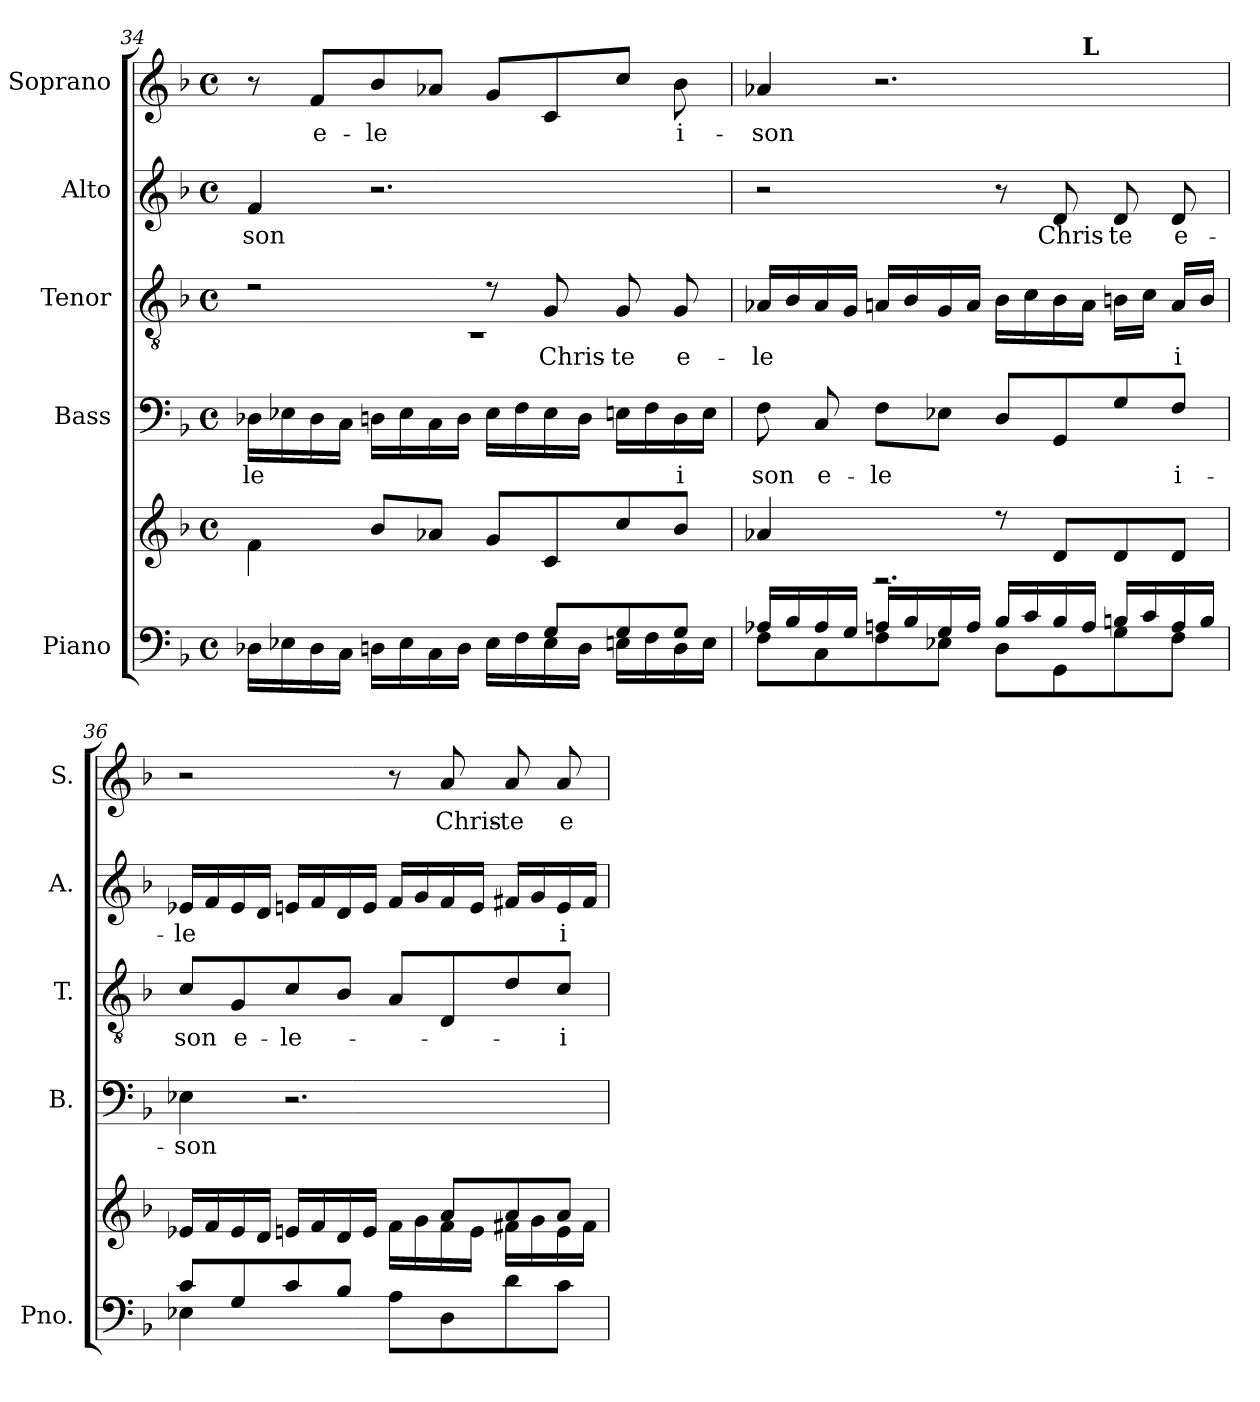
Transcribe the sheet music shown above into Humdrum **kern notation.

**kern	**kern	**kern	**text	**kern	**text	**kern	**text	**kern	**text
*part5	*part5	*part4	*part4	*part3	*part3	*part2	*part2	*part1	*part1
*staff6	*staff5	*staff4	*staff4	*staff3	*staff3	*staff2	*staff2	*staff1	*staff1
*I"Piano	*	*I"Bass	*	*I"Tenor	*	*I"Alto	*	*I"Soprano	*
*I'Pno.	*	*I'B.	*	*I'T.	*	*I'A.	*	*I'S.	*
!!LO:LB:g=z
*clefF4	*clefG2	*clefF4	*	*clefGv2	*	*clefG2	*	*clefG2	*
*k[b-]	*k[b-]	*k[b-]	*	*k[b-]	*	*k[b-]	*	*k[b-]	*
*F:	*F:	*F:	*	*F:	*	*F:	*	*F:	*
*M4/4	*M4/4	*M4/4	*	*M4/4	*	*M4/4	*	*M4/4	*
*met(c)	*met(c)	*met(c)	*	*met(c)	*	*met(c)	*	*met(c)	*
=34	=34	=34	=34	=34	=34	=34	=34	=34	=34
*^	*	*	*	*	*	*	*	*	*
!	!	!	!	!LO:LY:b	!	!	!	!LO:LY:b	!	!
*	*	*	*	*	*^	*	*	*	*	*
16D-X\LL	8ryy	4f\	16D-X\LL	-le	2r	1r	.	4f/	-son	8r	.
16E-X\	.	.	16E-X\	.	.	.	.	.	.	.	.
*v	*v	*	*	*	*	*	*	*	*	*	*
!	!	!	!	!	!	!	!	!	!	!LO:LY:b
16D-\	.	16D-\	.	.	.	.	.	.	8f/L	e-
16C\JJ	.	16C\JJ	.	.	.	.	.	.	.	.
!	!	!	!	!	!	!	!	!	!	!LO:LY:b
16Dn\LL	8b-/L	16Dn\LL	.	.	.	.	2.r	.	8b-/	-le
16E-\	.	16E-\	.	.	.	.	.	.	.	.
16C\	8a-X/J	16C\	.	.	.	.	.	.	8a-X/J	.
16D\JJ	.	16D\JJ	.	.	.	.	.	.	.	.
16E-\LL	8g/L	16E-\LL	.	8r	.	.	.	.	8g/L	.
16F\	.	16F\	.	.	.	.	.	.	.	.
*^	*	*	*	*	*	*	*	*	*	*
!	!	!	!	!	!	!	!LO:LY:b	!	!	!	!
16E-\	8G/L	8c/	16E-\	.	8G/	.	-Chris-	.	.	8c/	.
16D\JJ	.	.	16D\JJ	.	.	.	.	.	.	.	.
!	!	!	!	!	!	!	!LO:LY:b	!	!	!	!
16En\LL	8G/	8cc/	16En\LL	.	8G/	.	-te	.	.	8cc/J	.
16F\	.	.	16F\	.	.	.	.	.	.	.	.
!	!	!	!	!LO:LY:b	!	!	!LO:LY:b	!	!	!	!LO:LY:b
16D\	8G/J	8b-/J	16D\	i	8G/	.	e-	.	.	8b-\	i-
16E\JJ	.	.	16E\JJ	.	.	.	.	.	.	.	.
*	*	*	*	*	*v	*v	*	*	*	*	*
=35	=35	=35	=35	=35	=35	=35	=35	=35	=35	=35
*	*	*^	*	*	*	*	*	*	*	*
!	!	!	!	!	!LO:LY:b	!	!LO:LY:b	!	!	!	!LO:LY:b
*	*	*	*	*	*	*	*	*	*	*^	*
8F\L	16A-X/LL	2ryy	4a-X/	8F\	son	16A-X/LL	-le	2r	.	4a-X/	2ryy	-son
.	16B-/	.	.	.	.	16B-/	.	.	.	.	.	.
!	!	!	!	!	!LO:LY:b	!	!	!	!	!	!	!
8C\	16A-/	.	.	8C/	e-	16A-/	.	.	.	.	.	.
.	16G/JJ	.	.	.	.	16G/JJ	.	.	.	.	.	.
!	!	!	!	!	!LO:LY:b	!	!	!	!	!	!	!
8F\	16An/LL	.	2.r	8F\L	le	16An/LL	.	.	.	2.r	.	.
.	16B-/	.	.	.	.	16B-/	.	.	.	.	.	.
8E-X\J	16G/	.	.	8E-X\J	.	16G/	.	.	.	.	.	.
.	16A/JJ	.	.	.	.	16A/JJ	.	.	.	.	.	.
8D\L	16B-/LL	8r	.	8D/L	.	16B-\LL	.	8r	.	.	8.ryy	.
.	16c/	.	.	.	.	16c\	.	.	.	.	.	.
!	!	!	!	!	!	!	!	!	!LO:LY:b	!	!	!
8GG\	16B-/	8d/L	.	8GG/	.	16B-\	.	8d/	Chris-	.	.	.
!	!	!	!	!	!	!	!	!	!	!	!LO:TX:a:B:t=L	!
.	16A/JJ	.	.	.	.	16A\JJ	.	.	.	.	4ryy	.
!	!	!	!	!	!	!	!	!	!LO:LY:b	!	!	!
8G\	16Bn/LL	8d/	.	8G/	.	16Bn\LL	.	8d/	-te	.	.	.
.	16c/	.	.	.	.	16c\JJ	.	.	.	.	.	.
!	!	!	!	!	!LO:LY:b	!	!LO:LY:b	!	!LO:LY:b	!	!	!
8F\J	16A/	8d/J	.	8F/J	-i-	16A/LL	i	8d/	e-	.	.	.
.	16B/JJ	.	.	.	.	16B/JJ	.	.	.	.	16ryy	.
!!LO:PB:g=z
=36	=36	=36	=36	=36	=36	=36	=36	=36	=36	=36	=36	=36
!	!	!	!	!	!LO:LY:b	!	!LO:LY:b	!	!LO:LY:b	!	!	!
*	*	*	*	*	*	*	*	*	*	*v	*v	*
4E-X\	8c/L	16e-X/LL	8ryy	4E-X\	-son	8c/L	son	16e-X/LL	-le	2r	.
.	.	16f/	.	.	.	.	.	16f/	.	.	.
*	*	*v	*v	*	*	*	*	*	*	*	*
!	!	!	!	!	!	!LO:LY:b	!	!	!	!
.	8G/	16e-/	.	.	8G/	e-	16e-/	.	.	.
.	.	16d/JJ	.	.	.	.	16d/JJ	.	.	.
!	!	!	!	!	!	!LO:LY:b	!	!	!	!
2.ryy	8c/	16en/LL	2.r	.	8c/	le-	16en/LL	.	.	.
.	.	16f/	.	.	.	.	16f/	.	.	.
.	8B-/J	16d/	.	.	8B-/J	.	16d/	.	.	.
.	.	16e/JJ	.	.	.	.	16e/JJ	.	.	.
.	8A\L	16f\LL	.	.	8A/L	.	16f/LL	.	8r	.
.	.	16g\	.	.	.	.	16g/	.	.	.
*	*	*^	*	*	*	*	*	*	*	*
!	!	!	!	!	!	!	!	!	!	!	!LO:LY:b
.	8D\	16f\	8a/L	.	.	8D/	.	16f/	.	8a/	Chris-
.	.	16e\JJ	.	.	.	.	.	16e/JJ	.	.	.
!	!	!	!	!	!	!	!	!	!	!	!LO:LY:b
.	8d\	16f#X\LL	8a/	.	.	8d/	.	16f#X/LL	.	8a/	-te
.	.	16g\	.	.	.	.	.	16g/	.	.	.
!	!	!	!	!	!	!	!LO:LY:b	!	!LO:LY:b	!	!LO:LY:b
.	8c\J	16e\	8a/J	.	.	8c/J	-i-	16e/	i	8a/	e-
.	.	16f#\JJ	.	.	.	.	.	16f#/JJ	.	.	.
*v	*v	*	*	*	*	*	*	*	*	*	*
*	*v	*v	*	*	*	*	*	*	*	*
=	=	=	=	=	=	=	=	=	=
*-	*-	*-	*-	*-	*-	*-	*-	*-	*-
